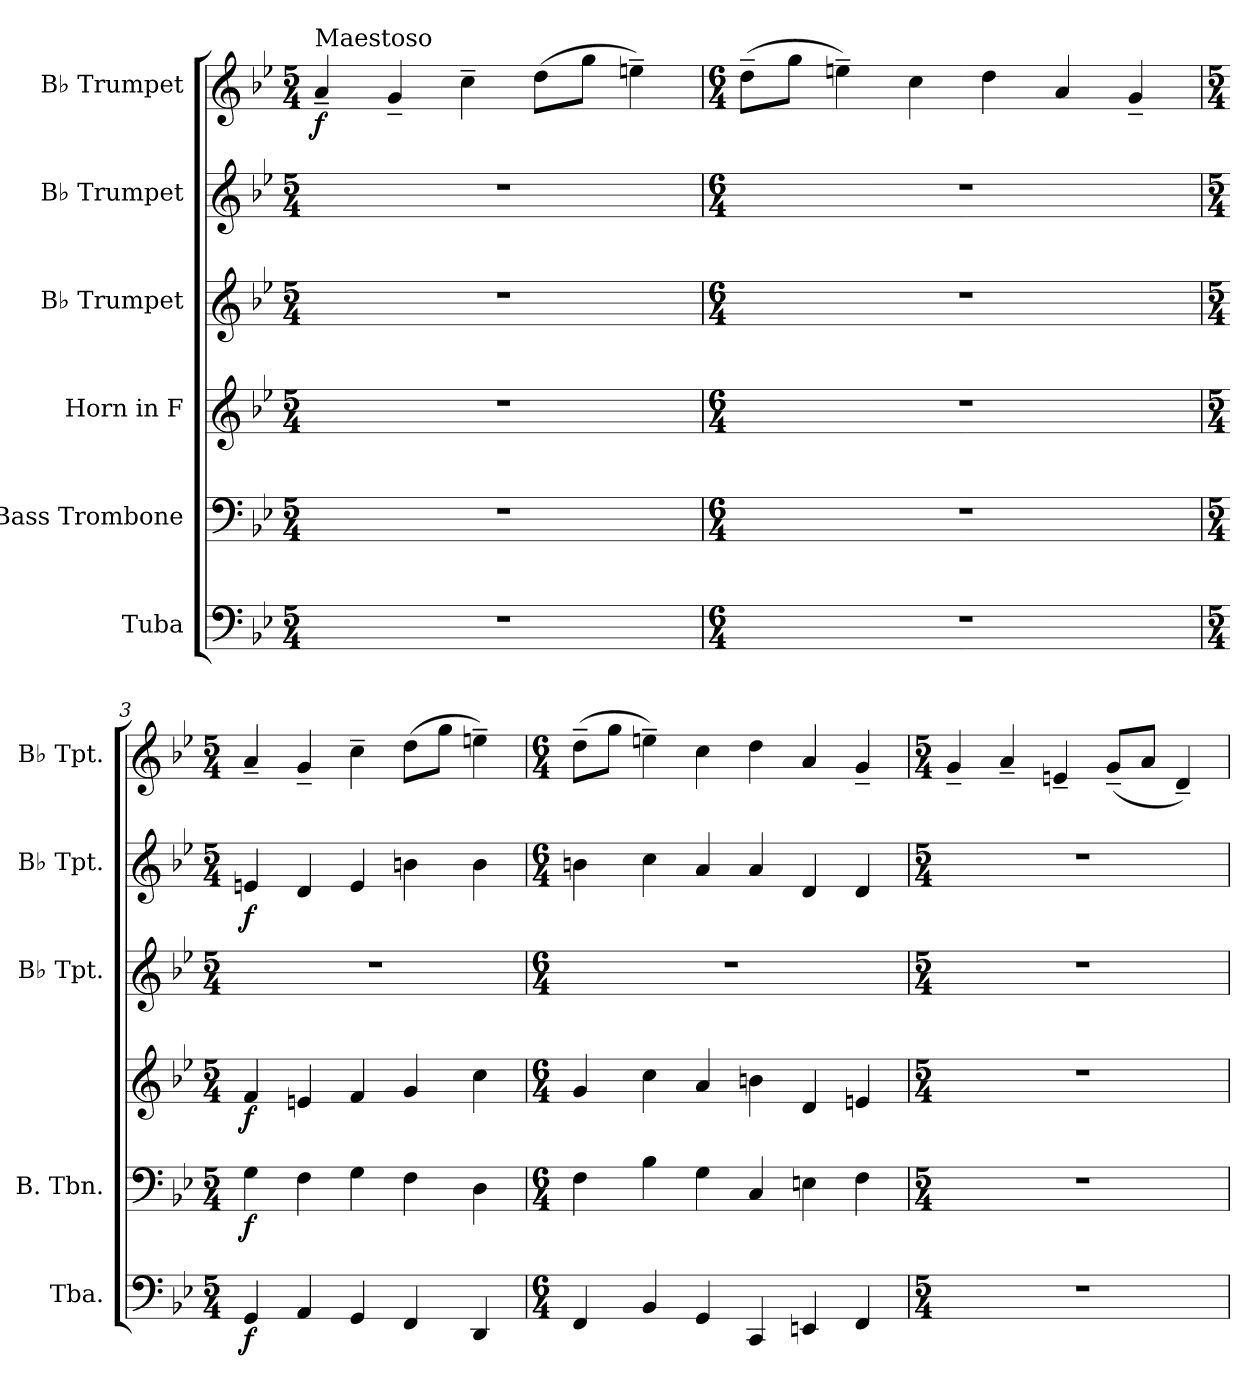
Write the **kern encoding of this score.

**kern	**dynam	**kern	**dynam	**kern	**dynam	**kern	**kern	**dynam	**kern	**dynam
*part6	*part6	*part5	*part5	*part4	*part4	*part3	*part2	*part2	*part1	*part1
*staff6	*staff6	*staff5	*staff5	*staff4	*staff4	*staff3	*staff2	*staff2	*staff1	*staff1
*I"Tuba	*	*I"Bass Trombone	*	*I"Horn in F	*	*I"B♭ Trumpet	*I"B♭ Trumpet	*	*I"B♭ Trumpet	*
*I'Tba.	*	*I'B. Tbn.	*	*	*	*I'B♭ Tpt.	*I'B♭ Tpt.	*	*I'B♭ Tpt.	*
*clefF4	*	*clefF4	*	*clefG2	*	*clefG2	*clefG2	*	*clefG2	*
*	*	*	*	*ITrd4c7	*	*ITrd1c2	*ITrd1c2	*	*ITrd1c2	*
*k[b-e-]	*	*k[b-e-]	*	*k[b-e-a-]	*	*k[b-e-a-d-]	*k[b-e-a-d-]	*	*k[b-e-a-d-]	*
*M5/4	*	*M5/4	*	*M5/4	*	*M5/4	*M5/4	*	*M5/4	*
*MM80	*	*MM80	*	*MM80	*	*MM80	*MM80	*	*MM80	*
=1	=1	=1	=1	=1	=1	=1	=1	=1	=1	=1
!	!	!	!	!	!	!	!	!	!LO:TX:a:t=Maestoso	!
!	!	!	!	!	!	!	!	!	!	!LO:DY:b
4%5r	.	4%5r	.	4%5r	.	4%5r	4%5r	.	4g~/	f
.	.	.	.	.	.	.	.	.	4f~/	.
.	.	.	.	.	.	.	.	.	4b-~\	.
.	.	.	.	.	.	.	.	.	(8cc\L	.
.	.	.	.	.	.	.	.	.	8ff\J	.
.	.	.	.	.	.	.	.	.	4ddn~\)	.
=2	=2	=2	=2	=2	=2	=2	=2	=2	=2	=2
*M6/4	*	*M6/4	*	*M6/4	*	*M6/4	*M6/4	*	*M6/4	*
1.r	.	1.r	.	1.r	.	1.r	1.r	.	(8cc~\L	.
.	.	.	.	.	.	.	.	.	8ff\J	.
.	.	.	.	.	.	.	.	.	4ddn~\)	.
.	.	.	.	.	.	.	.	.	4b-\	.
.	.	.	.	.	.	.	.	.	4cc\	.
.	.	.	.	.	.	.	.	.	4g/	.
.	.	.	.	.	.	.	.	.	4f~/	.
=3	=3	=3	=3	=3	=3	=3	=3	=3	=3	=3
*M5/4	*	*M5/4	*	*M5/4	*	*M5/4	*M5/4	*	*M5/4	*
!	!LO:DY:b	!	!LO:DY:b	!	!LO:DY:b	!	!	!LO:DY:b	!	!
4GG/	f	4G\	f	4B-/	f	4%5r	4dn/	f	4g~/	.
4AA/	.	4F\	.	4An/	.	.	4c/	.	4f~/	.
4GG/	.	4G\	.	4B-/	.	.	4d/	.	4b-~\	.
4FF/	.	4F\	.	4c/	.	.	4an\	.	(8cc\L	.
.	.	.	.	.	.	.	.	.	8ff\J	.
4DD/	.	4D\	.	4f\	.	.	4a\	.	4ddn~\)	.
=4	=4	=4	=4	=4	=4	=4	=4	=4	=4	=4
*M6/4	*	*M6/4	*	*M6/4	*	*M6/4	*M6/4	*	*M6/4	*
4FF/	.	4F\	.	4c/	.	1.r	4an\	.	(8cc~\L	.
.	.	.	.	.	.	.	.	.	8ff\J	.
4BB-/	.	4B-\	.	4f\	.	.	4b-\	.	4ddn~\)	.
4GG/	.	4G\	.	4d/	.	.	4g/	.	4b-\	.
4CC/	.	4C/	.	4en\	.	.	4g/	.	4cc\	.
4EEn/	.	4En\	.	4G/	.	.	4c/	.	4g/	.
4FF/	.	4F\	.	4An/	.	.	4c/	.	4f~/	.
!!LO:PB:g=z
=5	=5	=5	=5	=5	=5	=5	=5	=5	=5	=5
*M5/4	*	*M5/4	*	*M5/4	*	*M5/4	*M5/4	*	*M5/4	*
4%5r	.	4%5r	.	4%5r	.	4%5r	4%5r	.	4f~/	.
.	.	.	.	.	.	.	.	.	4g~/	.
.	.	.	.	.	.	.	.	.	4dn~/	.
.	.	.	.	.	.	.	.	.	(8f~/L	.
.	.	.	.	.	.	.	.	.	8g/J	.
.	.	.	.	.	.	.	.	.	4c~/)	.
=	=	=	=	=	=	=	=	=	=	=
*-	*-	*-	*-	*-	*-	*-	*-	*-	*-	*-
